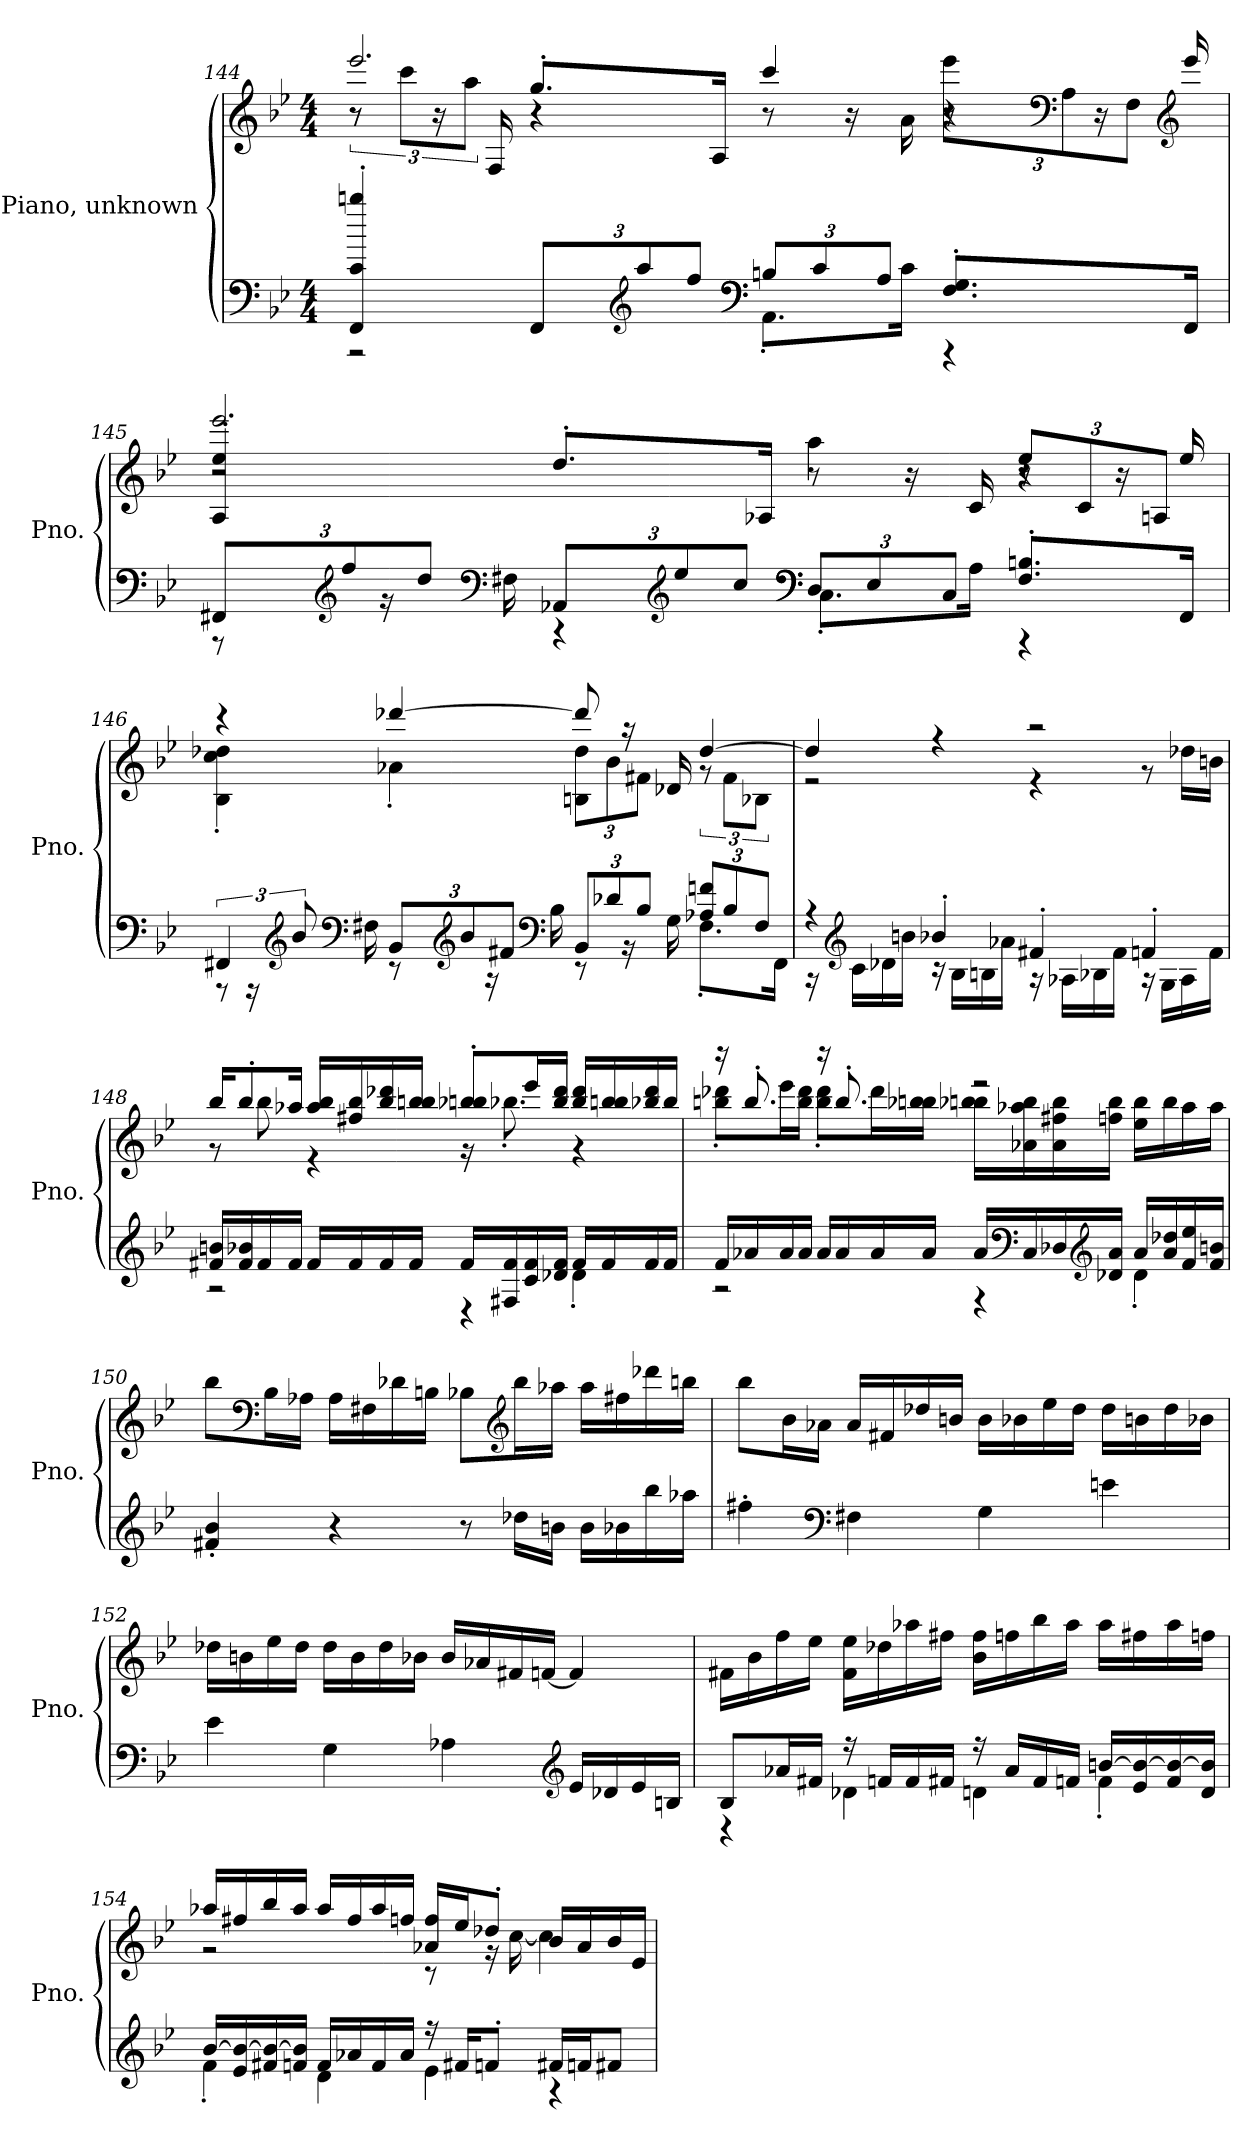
**kern	**kern
*part1	*part1
*staff2	*staff1
*I"Piano, unknown	*
*I'Pno.	*
!!LO:LB:g=z
*clefF4	*clefG2
*k[b-e-]	*k[b-e-]
*M4/4	*M4/4
=144	=144
*^	*^
*	*	*	*^
4FF/' 4c/' 4bbn/'	2r	2.eee-/	12r	8r
.	.	.	12ccc\L	.
.	.	.	.	16r
.	.	.	12aa\J	.
.	.	.	.	16F/
*Xbrackettup	*	*	*	*
12FF/L	.	.	4r	8.gg'/L
*clefG2	*	*	*	*
12aa/	.	.	.	.
12ff/J	.	.	.	.
.	.	.	.	16A/Jk
*clefF4	*	*	*	*
12Bn/L	8.AA'\L	.	8r	4ccc/
12c/	.	.	.	.
.	.	.	16r	.
12A/J	.	.	.	.
.	16c\Jk	.	16a\	.
*	*	*	*Xbrackettup	*
8.F/' 8.G/'L	4r	4r	12eee-\L	8r
*	*	*clefF4	*	*
.	.	.	12A\	.
.	.	.	.	16r
.	.	.	12F\J	.
*	*	*clefG2	*	*
16FF/Jk	.	.	.	16eee-/
!!LO:PB:g=z	!!	!!
=145	=145	=145	=145	=145
12FF#X/L	8r	2.eee-/	2r	4A/' 4ee-/'
*clefG2	*	*	*	*
12ff/	.	.	.	.
.	16r	.	.	.
12dd/J	.	.	.	.
*clefF4	*	*	*	*
.	16F#X\	.	.	.
12AA-X/L	4r	.	.	8.dd'/L
*clefG2	*	*	*	*
12ee-/	.	.	.	.
12cc/J	.	.	.	.
.	.	.	.	16A-X/Jk
*clefF4	*	*	*	*
12D/L	8.C'\L	.	4aa\	8r
12E-/	.	.	.	.
.	.	.	.	16r
12C/J	.	.	.	.
.	16A\Jk	.	.	16c/
8.F#/' 8.Bn/'L	4r	8r	4r	12ee-/L
.	.	.	.	12c/
.	.	16r	.	.
.	.	.	.	12An/J
16FF#/Jk	.	16ee-/	.	.
*	*	*v	*v	*v
!!LO:LB:g=z
=146	=146	=146
*brackettup	*	*
*	*	*^
6FF#X/	8r	4r	4B-\' 4cc\' 4dd-X\'
.	16r	.	.
*clefG2	*	*	*
12b-/	.	.	.
*clefF4	*	*	*
.	16F#X\	.	.
*Xbrackettup	*	*	*
12BB-/L	8r	[4ddd-X/	4a-X'\
*clefG2	*	*	*
12b-/	.	.	.
.	16r	.	.
12f#X/J	.	.	.
*clefF4	*	*	*
.	16B-\	.	.
12BB-/L	8r	8ddd-/]	12Bn\ 12dd-\L
12d-X/	.	.	12b-\
.	16r	16r	.
12B-/J	.	.	12f#X\J
.	16G\	16d-X/	.
*	*	*	*brackettup
12A-X/ 12fn/L	8.F#'\L	[4dd-/	12r
12B-/	.	.	12f#\L
12F#/J	.	.	12B-X\J
.	16FF#\Jk	.	.
!!LO:LB:g=z	!!
=147	=147	=147	=147
4r	16r	4dd-/]	2r
*clefG2	*	*	*
.	16c\LL	.	.
.	16d-X\	.	.
.	16bn\JJ	.	.
4b-X'/	16r	4r	.
.	16B-\LL	.	.
.	16Bn\	.	.
.	16a-X\JJ	.	.
4f#X'/	16r	2r	4r
.	16A-X\LL	.	.
.	16B-X\	.	.
.	16f#\JJ	.	.
4fn'/	16r	.	8r
.	16G\LL	.	.
.	16A-\	.	16dd-X\LL
.	16f\JJ	.	16bn\JJ
!!LO:LB:g=z	!!
=148	=148	=148	=148
16f#X/ 16bn/LL	2r	16bb-/KL	8r
16f#/ 16b-X/	.	8bb-'/	.
16f#/	.	.	8bb-\
16f#/JJ	.	16aa-X/Jk	.
16f#/LL	.	16aa-/ 16bb-/LL	4r
16f#/	.	16ff#X/ 16bb-/	.
16f#/	.	16bb-/ 16ddd-X/	.
16f#/JJ	.	16bb-/ 16bbn/JJ	.
16f#/LL	4r	8bb-X/' 8bbn/'L	16r
16F#X/ 16f#/	.	.	8.bb-X'\
16c/ 16f#/	.	16eee-/L	.
16d-X/ 16f#/JJ	.	16bb-/ 16ddd-/JJ	.
16f#/LL	4d-'\	16bb-/ 16ddd-/LL	4r
16f#/	.	16bb-/ 16bbn/	.
16f#/	.	16bb-X/ 16ddd-/	.
16f#/JJ	.	16bb-/JJ	.
!!LO:LB:g=z	!!
=149	=149	=149	=149
16f/LL	2r	16r	8bbn\' 8ddd-X\'L
16a-X/	.	8.bb'/	.
16a-/	.	.	16eee-\L
16a-/JJ	.	.	16bb\ 16ddd-\JJ
16a-/LL	.	16r	8bb\' 8ddd-\'L
16a-/	.	8.bb'/	.
16a-/	.	.	16ddd-\L
16a-/JJ	.	.	16bb-X\ 16bbn\JJ
16a-/LL	4r	2r	16bb-X\ 16bbn\LL
*clefF4	*	*	*
16C/	.	.	16a-X\ 16aa-X\ 16bb\
16D-X/	.	.	16a-\ 16ff#X\ 16bb\
*clefG2	*	*	*
16d-X/ 16a-/JJ	.	.	16ffn\ 16bb\JJ
16a-/LL	4d-'\	.	16ee-\ 16bb\LL
16a-/ 16dd-X/	.	.	16bb\
16f/ 16ee-/	.	.	16aa-\
16f/ 16bn/JJ	.	.	16aa-\JJ
*v	*v	*	*
*	*v	*v
!!LO:LB:g=z
=150	=150
4f#X/' 4b-/'	8bb-\L
*	*clefF4
.	16B-\L
.	16A-X\JJ
4r	16A-\LL
.	16F#X\
.	16d-X\
.	16Bn\JJ
8r	8B-X\L
*	*clefG2
16dd-X\LL	16bb-\L
16bn\JJ	16aa-X\JJ
16b\LL	16aa-\LL
16b-X\	16ff#X\
16bb-\	16ddd-X\
16aa-X\JJ	16bbn\JJ
!!LO:PB:g=z
=151	=151
4ff#X'\	8bb-\L
.	16b-\L
.	16a-X\JJ
*clefF4	*
4F#X\	16a-/LL
.	16f#X/
.	16dd-X/
.	16bn/JJ
4G\	16b\LL
.	16b-X\
.	16ee-\
.	16dd-\JJ
4en\	16dd-\LL
.	16bn\
.	16dd-\
.	16b-X\JJ
=152	=152
4e-\	16dd-X\LL
.	16bn\
.	16ee-\
.	16dd-\JJ
4G\	16dd-\LL
.	16b\
.	16dd-\
.	16b-X\JJ
4A-X\	16b-/LL
.	16a-X/
.	16f#X/
.	[16fn/JJ
*clefG2	*
16e-/LL	4f/]
16d-X/	.
16e-/	.
16Bn/JJ	.
!!LO:LB:g=z
=153	=153
*^	*
8B-/L	4r	16f#X\LL
.	.	16b-\
16a-X/L	.	16ff\
16f#X/JJ	.	16ee-\JJ
16r	4d-X\	16f#\ 16ee-\LL
16fn/LL	.	16dd-X\
16f/	.	16aa-X\
16f#X/JJ	.	16ff#X\JJ
16r	4dn\	16b-\ 16ff#\LL
16a-/LL	.	16ffn\
16f#/	.	16bb-\
16fn/JJ	.	16aa-\JJ
[16bn/LL	4f'\	16aa-\LL
16e-/ 16b/_	.	16ff#X\
16f/ 16b/_	.	16aa-\
16d/ 16b/]JJ	.	16ffn\JJ
!!LO:LB:g=z
=154	=154	=154
*	*	*^
[16b-/LL	4f'\	16aa-X/LL	2r
16e-/ 16b-/_	.	16ff#X/	.
16f#X/ 16b-/_	.	16bb-/	.
16fn/ 16b-/]JJ	.	16aa-/JJ	.
16f/LL	4d\	16aa-/LL	.
16a-X/	.	16ff#/	.
16f/	.	16aa-/	.
16a-/JJ	.	16ffn/JJ	.
16r	4e-\	16a-X/ 16ff/LL	8r
16f#X/KL	.	16ee-/J	.
8fn'/J	.	8dd-X'/J	16r
.	.	.	[16cc\
16f#X/LL	4r	16b-/LL	4cc\]
16fn/J	.	16a-/	.
8f#X/J	.	16b-/	.
.	.	16e-/JJ	.
*v	*v	*	*
*	*v	*v
=	=
*-	*-
